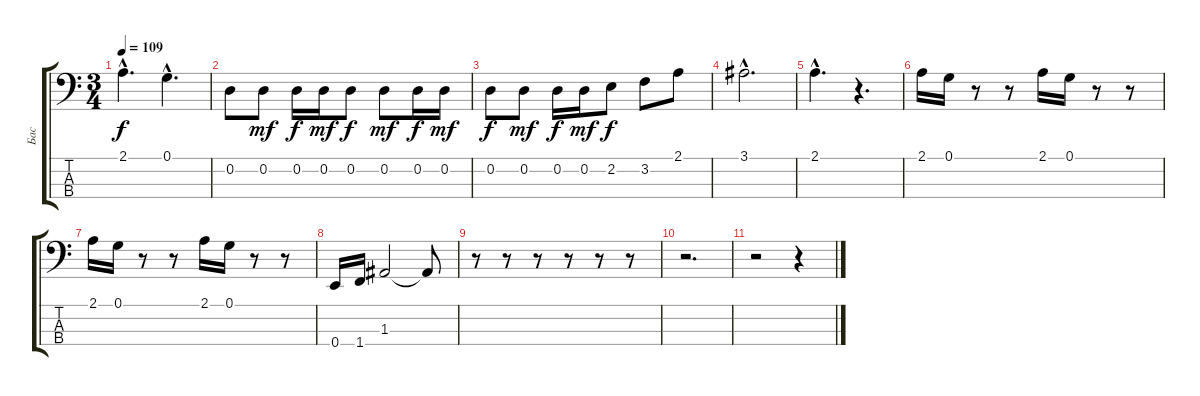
\track ("Бас" "Бас") {instrument electricbassfinger}
\staff {score tabs}
\tuning (G2 D2 A1 E1) {hide}
\ts (3 4)
\tempo 109
\clef f4
\ks c
2.1{hac}.4{d dy f} 0.1{hac}.4{d} |
0.2.8 0.2.8{dy mf} 0.2.16{dy f} 0.2.16{dy mf} 0.2.8{dy f} 0.2.8{dy mf} 0.2.16{dy f} 0.2.16{dy mf} |
0.2.8{dy f} 0.2.8{dy mf} 0.2.16{dy f} 0.2.16{dy mf} 2.2.8{dy f} 3.2.8 2.1.8 |
3.1{hac}.2{d} |
2.1{hac}.4{d} r.4{d} |
2.1.16 0.1.16 r.8 r.8 2.1.16 0.1.16 r.8 r.8 |
2.1.16 0.1.16 r.8 r.8 2.1.16 0.1.16 r.8 r.8 |
0.4.16 1.4.16 1.3.2 1.3{t}.8 |
r.8 r.8 r.8 r.8 r.8 r.8 |
r.2{d} |
r.2 r.4
